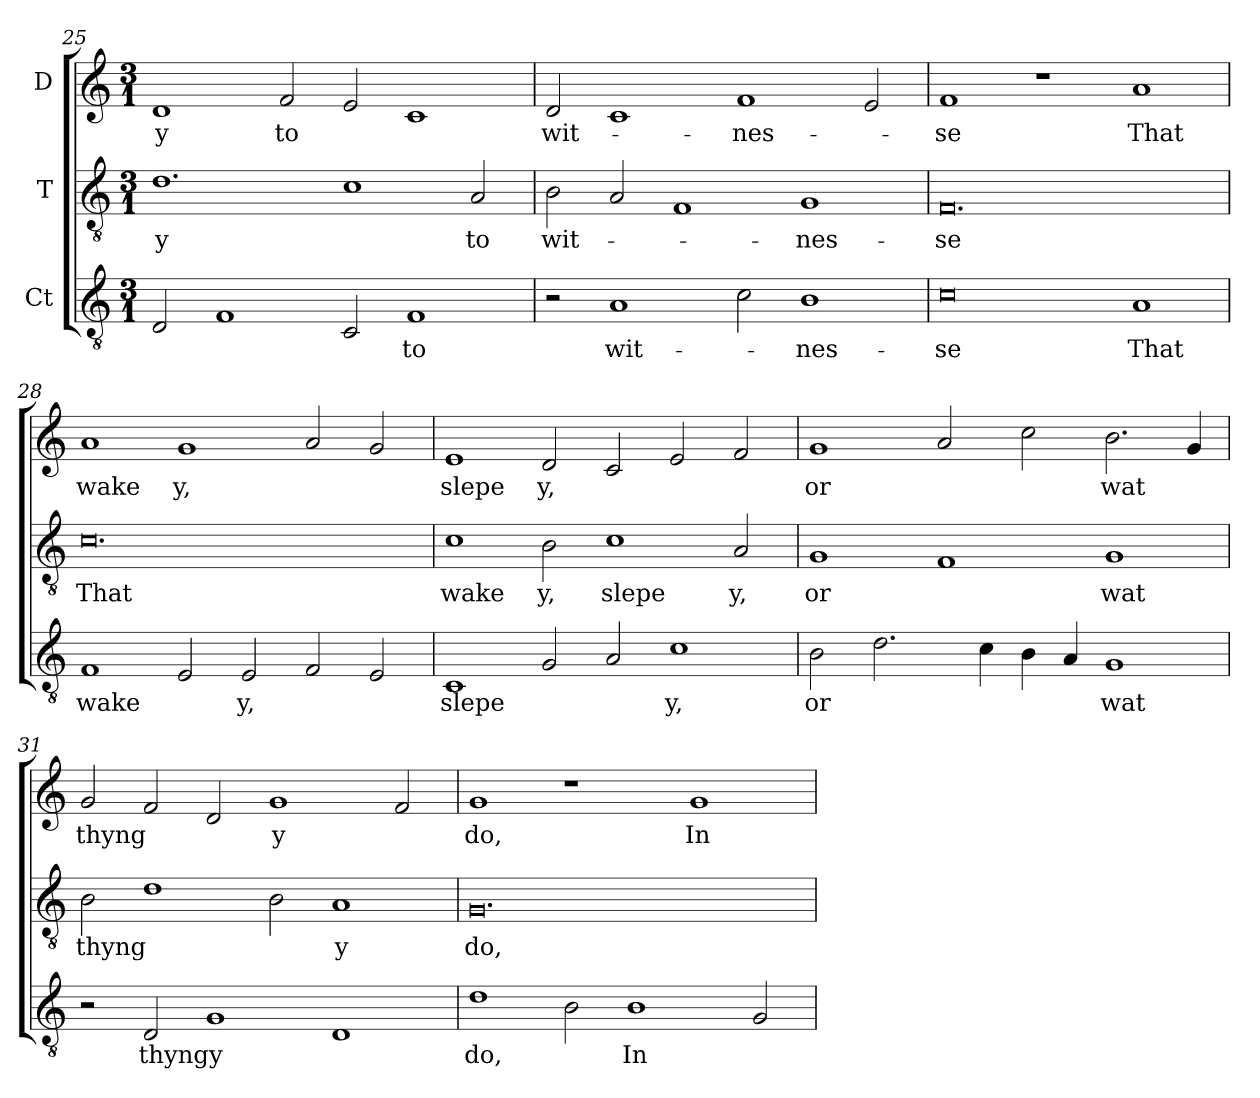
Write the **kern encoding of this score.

**kern	**text	**kern	**text	**kern	**text
*part3	*part3	*part2	*part2	*part1	*part1
*staff3	*staff3	*staff2	*staff2	*staff1	*staff1
*I"Ct	*	*I"T	*	*I"D	*
*clefGv2	*	*clefGv2	*	*clefG2	*
*ITrd7c12	*	*ITrd7c12	*	*	*
*k[]	*	*k[]	*	*k[]	*
*C:	*	*C:	*	*C:	*
*M3/1	*	*M3/1	*	*M3/1	*
=25	=25	=25	=25	=25	=25
!	!	!	!LO:LY:b:color=#000000	!	!
!	!	!	!	!	!LO:LY:b:color=#000000
2DDi/	.	1.Di\	y	1di/	y
1FFi/	.	.	.	.	.
!	!	!	!	!	!LO:LY:b:color=#000000
.	.	.	.	2fi/	to
2CCi/	.	1Ci\	.	2ei/	.
!	!LO:LY:b:color=#000000	!	!	!	!
1FFi/	to	.	.	1ci/	.
!	!	!	!LO:LY:b:color=#000000	!	!
.	.	2AAi/	to	.	.
!!LO:LB:g=z
=26	=26	=26	=26	=26	=26
!	!	!	!LO:LY:b:color=#000000	!	!
!	!	!	!	!	!LO:LY:b:color=#000000
2r	.	2BBi\	wit-	2di/	wit-
!	!LO:LY:b:color=#000000	!	!	!	!
1AAi/	wit-	2AAi/	.	1ci/	.
.	.	1FFi/	.	.	.
!	!	!	!	!	!LO:LY:b:color=#000000
2Ci\	.	.	.	1fi/	-nes-
!	!LO:LY:b:color=#000000	!	!	!	!
!	!	!	!LO:LY:b:color=#000000	!	!
1BBi/	-nes-	1GGi/	-nes-	.	.
.	.	.	.	2ei/	.
=27	=27	=27	=27	=27	=27
!	!LO:LY:b:color=#000000	!	!	!	!
!	!	!	!LO:LY:b:color=#000000	!	!
!	!	!	!	!	!LO:LY:b:color=#000000
0Ci\	-se	0.FFi/	-se	1fi/	-se
.	.	.	.	1r	.
!	!LO:LY:b:color=#000000	!	!	!	!
!	!	!	!	!	!LO:LY:b:color=#000000
1AAi/	That	.	.	1ai/	That
=28	=28	=28	=28	=28	=28
!	!LO:LY:b:color=#000000	!	!	!	!
!	!	!	!LO:LY:b:color=#000000	!	!
!	!	!	!	!	!LO:LY:b:color=#000000
1FFi/	wake	0.Ci\	That	1ai/	wake
!	!	!	!	!	!LO:LY:b:color=#000000
2EEi/	.	.	.	1gi/	y,
!	!LO:LY:b:color=#000000	!	!	!	!
2EEi/	y,	.	.	.	.
2FFi/	.	.	.	2ai/	.
2EEi/	.	.	.	2gi/	.
=29	=29	=29	=29	=29	=29
!	!LO:LY:b:color=#000000	!	!	!	!
!	!	!	!LO:LY:b:color=#000000	!	!
!	!	!	!	!	!LO:LY:b:color=#000000
1CCi/	slepe	1Ci\	wake	1ei/	slepe
!	!	!	!LO:LY:b:color=#000000	!	!
!	!	!	!	!	!LO:LY:b:color=#000000
2GGi/	.	2BBi\	y,	2di/	y,
!	!	!	!LO:LY:b:color=#000000	!	!
2AAi/	.	1Ci\	slepe	2ci/	.
!	!LO:LY:b:color=#000000	!	!	!	!
1Ci\	y,	.	.	2ei/	.
!	!	!	!LO:LY:b:color=#000000	!	!
.	.	2AAi/	y,	2fi/	.
=30	=30	=30	=30	=30	=30
!	!LO:LY:b:color=#000000	!	!	!	!
!	!	!	!LO:LY:b:color=#000000	!	!
!	!	!	!	!	!LO:LY:b:color=#000000
2BBi\	or	1GGi/	or	1gi/	or
2.Di\	.	.	.	.	.
.	.	1FFi/	.	2ai/	.
4Ci\	.	.	.	.	.
4BBi\	.	.	.	2cci\	.
4AAi/	.	.	.	.	.
!	!LO:LY:b:color=#000000	!	!	!	!
!	!	!	!LO:LY:b:color=#000000	!	!
!	!	!	!	!	!LO:LY:b:color=#000000
1GGi/	wat	1GGi/	wat	2.bi\	wat
.	.	.	.	4gi/	.
!!LO:LB:g=z
=31	=31	=31	=31	=31	=31
!	!	!	!LO:LY:b:color=#000000	!	!
!	!	!	!	!	!LO:LY:b:color=#000000
2r	.	2BBi\	thyng	2gi/	thyng
!	!LO:LY:b:color=#000000	!	!	!	!
2DDi/	thyng	1Di\	.	2fi/	.
!	!LO:LY:b:color=#000000	!	!	!	!
1GGi/	y	.	.	2di/	.
!	!	!	!	!	!LO:LY:b:color=#000000
.	.	2BBi\	.	1gi/	y
!	!	!	!LO:LY:b:color=#000000	!	!
1DDi/	.	1AAi/	y	.	.
.	.	.	.	2fi/	.
=32	=32	=32	=32	=32	=32
!	!LO:LY:b:color=#000000	!	!	!	!
!	!	!	!LO:LY:b:color=#000000	!	!
!	!	!	!	!	!LO:LY:b:color=#000000
1Di\	do,	0.GGi/	do,	1gi/	do,
2BBi\	.	.	.	1r	.
!	!LO:LY:b:color=#000000	!	!	!	!
1BBi/	In	.	.	.	.
!	!	!	!	!	!LO:LY:b:color=#000000
.	.	.	.	1gi/	In
2GGi/	.	.	.	.	.
=	=	=	=	=	=
*-	*-	*-	*-	*-	*-
